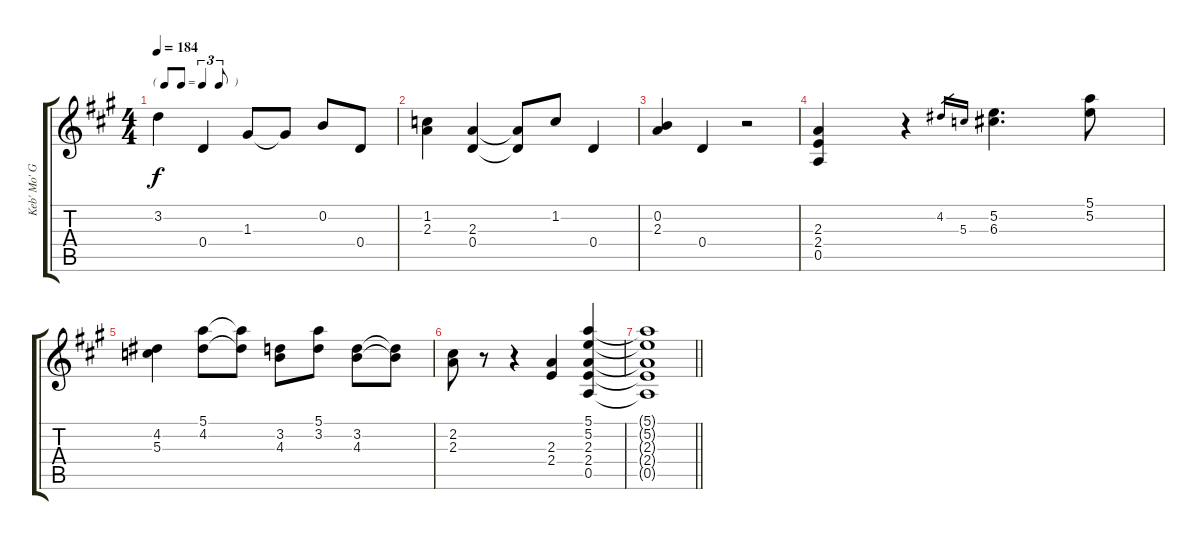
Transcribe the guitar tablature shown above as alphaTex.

\track ("Keb' Mo' Guitar" "Keb' Mo' G") {instrument acousticguitarsteel}
\staff {score tabs}
\tuning (E4 B3 G3 D3 A2 E2) {hide}
\ts (4 4)
\tf triplet8th
\tempo 184
\clef g2
\ks a
3.2.4{dy f} 0.4.4 1.3.8 1.3{t}.8 0.2.8 0.4.8 |
(1.2 2.3).4 (2.3 0.4).4 (2.3{t} 0.4{t}).8 1.2.8 0.4.4 |
(0.2 2.3).4 0.4.4 r.2 |
(2.3 2.4 0.5).4 r.4 4.2.16{gr} 5.3.16{gr} (5.2 6.3).4{d} (5.1 5.2).8 |
(4.2 5.3).4 (5.1 4.2).8 (5.1{t} 4.2{t}).8 (3.2 4.3).8 (5.1 3.2).8 (3.2 4.3).8 (3.2{t} 4.3{t}).8 |
(2.2 2.3).8 r.8 r.4 (2.3 2.4).4 (5.1 5.2 2.3 2.4 0.5).4 |
\barLineRight lightlight
(5.1{t} 5.2{t} 2.3{t} 2.4{t} 0.5{t}).1
